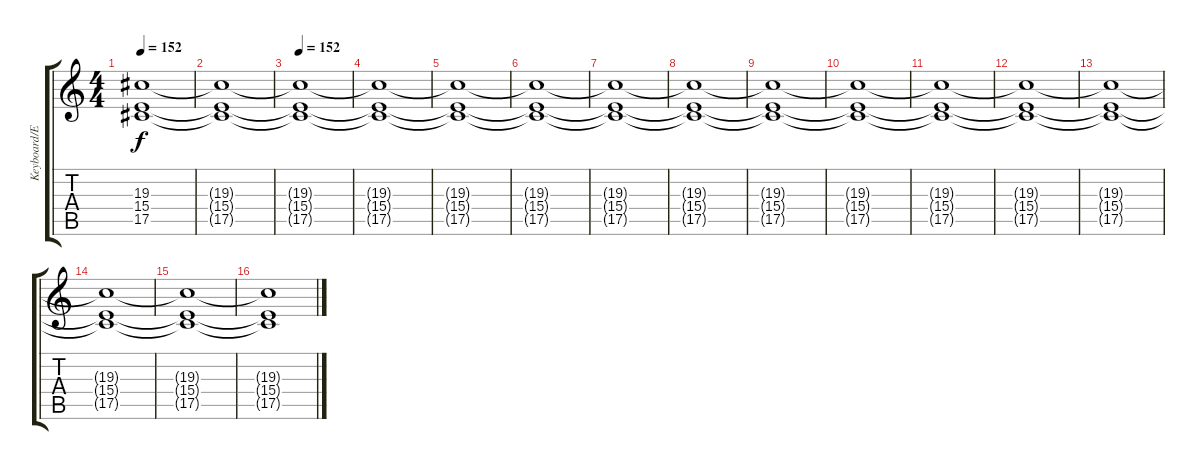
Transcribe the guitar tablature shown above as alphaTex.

\track ("Keyboard/Effekte" "Keyboard/E") {instrument pad2warm}
\staff {score tabs}
\tuning (Eb4 Bb3 Gb3 Db3 Ab2 Db2) {hide}
\ts (4 4)
\tempo 152
\clef g2
\ks c
(19.3{t} 15.4{t} 17.5{t}).1{dy f} |
(19.3{t} 15.4{t} 17.5{t}).1 |
\tempo 152
(19.3{t} 15.4{t} 17.5{t}).1 |
(19.3{t} 15.4{t} 17.5{t}).1 |
(19.3{t} 15.4{t} 17.5{t}).1 |
(19.3{t} 15.4{t} 17.5{t}).1 |
(19.3{t} 15.4{t} 17.5{t}).1 |
(19.3{t} 15.4{t} 17.5{t}).1 |
(19.3{t} 15.4{t} 17.5{t}).1 |
(19.3{t} 15.4{t} 17.5{t}).1 |
(19.3{t} 15.4{t} 17.5{t}).1 |
(19.3{t} 15.4{t} 17.5{t}).1 |
(19.3{t} 15.4{t} 17.5{t}).1 |
(19.3{t} 15.4{t} 17.5{t}).1 |
(19.3{t} 15.4{t} 17.5{t}).1 |
(19.3{t} 15.4{t} 17.5{t}).1
